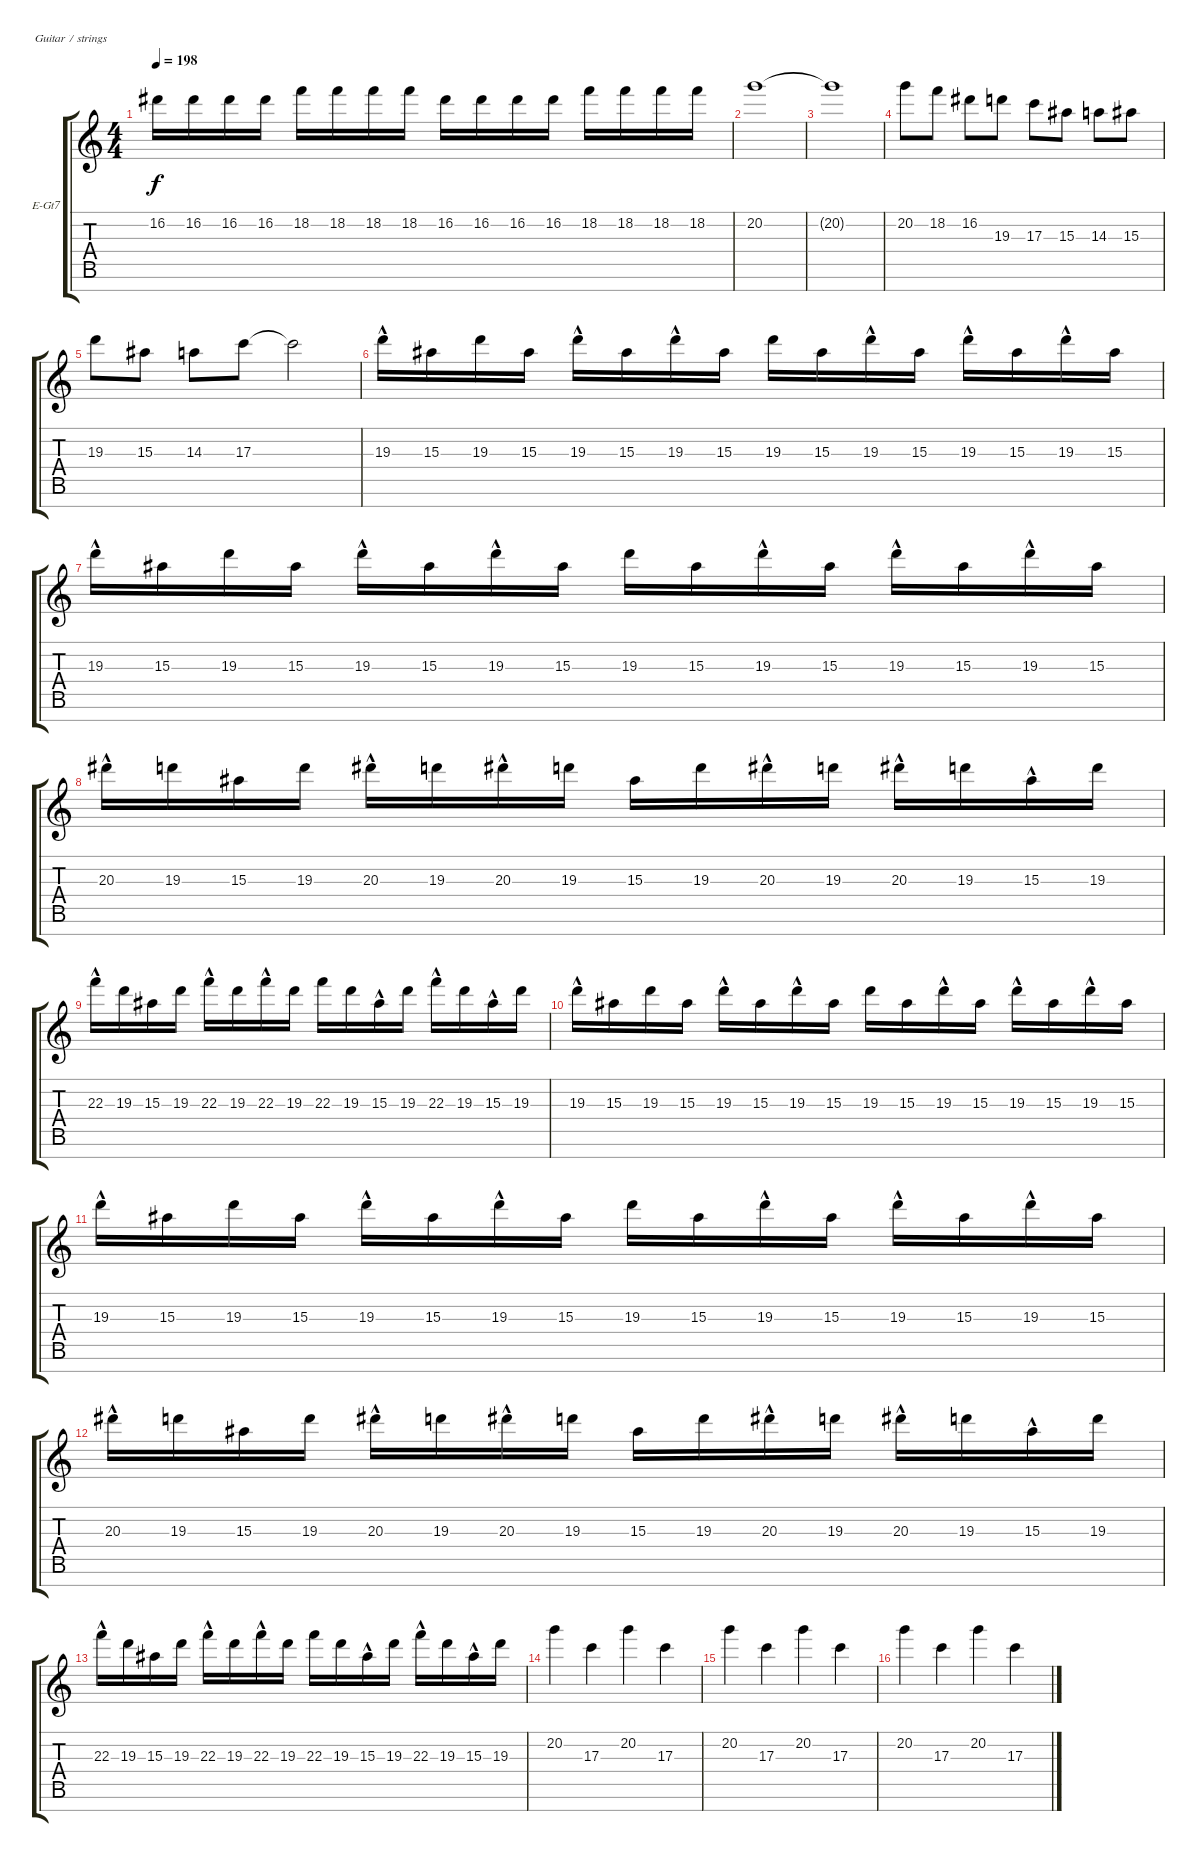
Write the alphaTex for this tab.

\bracketExtendMode groupsimilarinstruments
\firstSystemTrackNameOrientation horizontal
\otherSystemsTrackNameOrientation horizontal
\track ("Electric Guitar" "E-Gt7") {instrument distortionguitar}
\staff {score tabs}
\tuning (E4 B3 G3 D3 A2 E2 B1)
\ts (4 4)
\tempo 198
\clef g2
\ks c
16.2.16{dy f} 16.2.16 16.2.16 16.2.16 18.2.16 18.2.16 18.2.16 18.2.16 16.2.16 16.2.16 16.2.16 16.2.16 18.2.16 18.2.16 18.2.16 18.2.16 |
20.2.1 |
20.2{t}.1 |
20.2.8 18.2.8 16.2.8 19.3.8 17.3.8 15.3.8 14.3.8 15.3.8 |
19.3.8 15.3.8 14.3.8 17.3.8 17.3{t}.2 |
\section ("" "")
19.3{hac}.16 15.3.16 19.3.16 15.3.16 19.3{hac}.16 15.3.16 19.3{hac}.16 15.3.16 19.3.16 15.3.16 19.3{hac}.16 15.3.16 19.3{hac}.16 15.3.16 19.3{hac}.16 15.3.16 |
19.3{hac}.16 15.3.16 19.3.16 15.3.16 19.3{hac}.16 15.3.16 19.3{hac}.16 15.3.16 19.3.16 15.3.16 19.3{hac}.16 15.3.16 19.3{hac}.16 15.3.16 19.3{hac}.16 15.3.16 |
20.3{hac}.16 19.3.16 15.3.16 19.3.16 20.3{hac}.16 19.3.16 20.3{hac}.16 19.3.16 15.3.16 19.3.16 20.3{hac}.16 19.3.16 20.3{hac}.16 19.3.16 15.3{hac}.16 19.3.16 |
22.3{hac}.16 19.3.16 15.3.16 19.3.16 22.3{hac}.16 19.3.16 22.3{hac}.16 19.3.16 22.3.16 19.3.16 15.3{hac}.16 19.3.16 22.3{hac}.16 19.3.16 15.3{hac}.16 19.3.16 |
19.3{hac}.16 15.3.16 19.3.16 15.3.16 19.3{hac}.16 15.3.16 19.3{hac}.16 15.3.16 19.3.16 15.3.16 19.3{hac}.16 15.3.16 19.3{hac}.16 15.3.16 19.3{hac}.16 15.3.16 |
19.3{hac}.16 15.3.16 19.3.16 15.3.16 19.3{hac}.16 15.3.16 19.3{hac}.16 15.3.16 19.3.16 15.3.16 19.3{hac}.16 15.3.16 19.3{hac}.16 15.3.16 19.3{hac}.16 15.3.16 |
20.3{hac}.16 19.3.16 15.3.16 19.3.16 20.3{hac}.16 19.3.16 20.3{hac}.16 19.3.16 15.3.16 19.3.16 20.3{hac}.16 19.3.16 20.3{hac}.16 19.3.16 15.3{hac}.16 19.3.16 |
22.3{hac}.16 19.3.16 15.3.16 19.3.16 22.3{hac}.16 19.3.16 22.3{hac}.16 19.3.16 22.3.16 19.3.16 15.3{hac}.16 19.3.16 22.3{hac}.16 19.3.16 15.3{hac}.16 19.3.16 |
\section ("" "")
20.2.4 17.3.4 20.2.4 17.3.4 |
20.2.4 17.3.4 20.2.4 17.3.4 |
20.2.4 17.3.4 20.2.4 17.3.4
